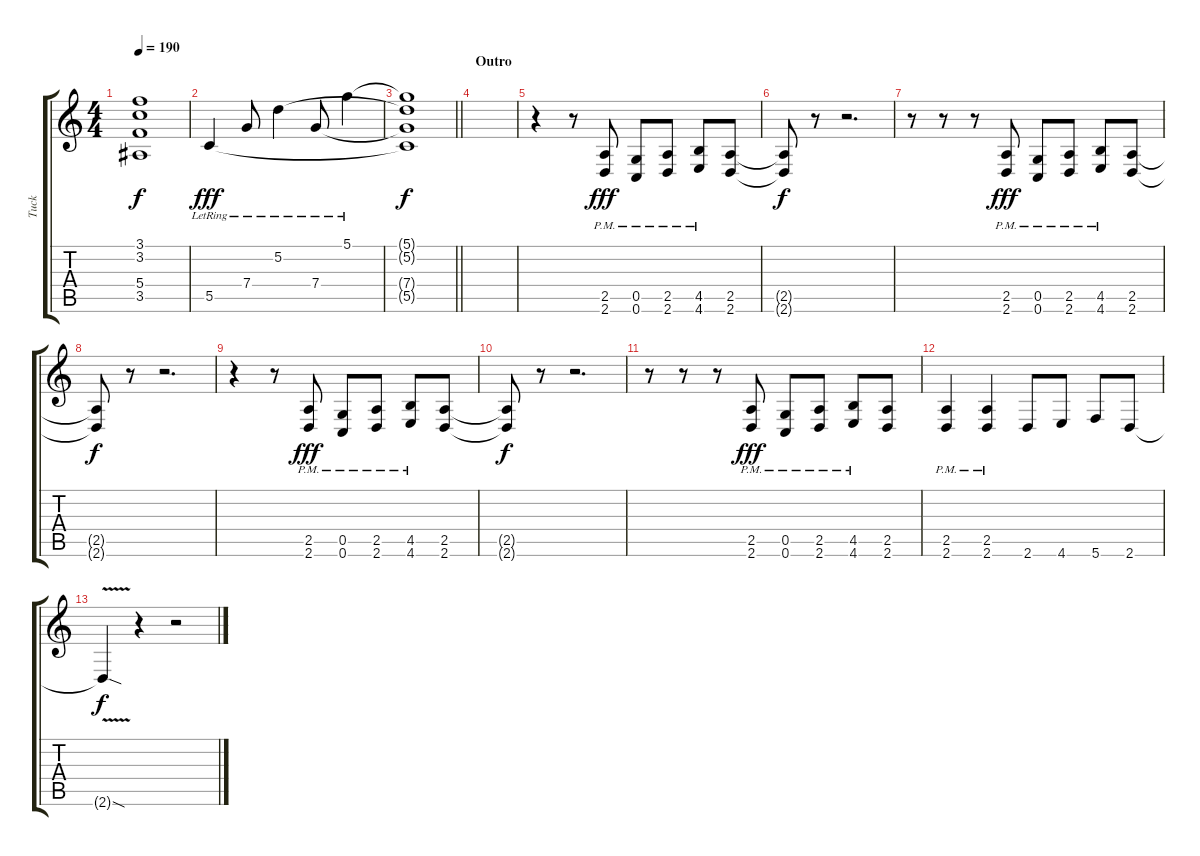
\track ("Tuck" "Tuck") {instrument distortionguitar}
\staff {score tabs}
\tuning (D4 A3 F3 C3 G2 C2) {hide}
\ts (4 4)
\tempo 190
\clef g2
\ks c
(3.1{t} 3.2{t} 5.4{t} 3.5{t}).1{dy f} |
5.5{lr}.4{dy fff} 7.4{lr}.8 5.2{lr}.4 7.4{lr}.8 5.1{lr}.4 |
\barLineRight lightlight
(5.1{t} 5.2{t} 7.4{t} 5.5{t}).1{dy f} |
\section ("" "Outro")
|
r.4 r.8 (2.5{pm} 2.6{pm}).8{dy fff} (0.5{pm} 0.6{pm}).8 (2.5{pm} 2.6{pm}).8 (4.5{pm} 4.6{pm}).8 (2.5 2.6).8 |
(2.5{t} 2.6{t}).8{dy f} r.8 r.2{d} |
r.8 r.8 r.8 (2.5{pm} 2.6{pm}).8{dy fff} (0.5{pm} 0.6{pm}).8 (2.5{pm} 2.6{pm}).8 (4.5{pm} 4.6{pm}).8 (2.5 2.6).8 |
(2.5{t} 2.6{t}).8{dy f} r.8 r.2{d} |
r.4 r.8 (2.5{pm} 2.6{pm}).8{dy fff} (0.5{pm} 0.6{pm}).8 (2.5{pm} 2.6{pm}).8 (4.5{pm} 4.6{pm}).8 (2.5 2.6).8 |
(2.5{t} 2.6{t}).8{dy f} r.8 r.2{d} |
r.8 r.8 r.8 (2.5{pm} 2.6{pm}).8{dy fff} (0.5{pm} 0.6{pm}).8 (2.5{pm} 2.6{pm}).8 (4.5{pm} 4.6{pm}).8 (2.5 2.6).8 |
(2.5{pm} 2.6{pm}).4 (2.5{pm} 2.6{pm}).4 2.6.8 4.6.8 5.6.8 2.6.8 |
2.6{v sod t}.4{dy f} r.4 r.2
